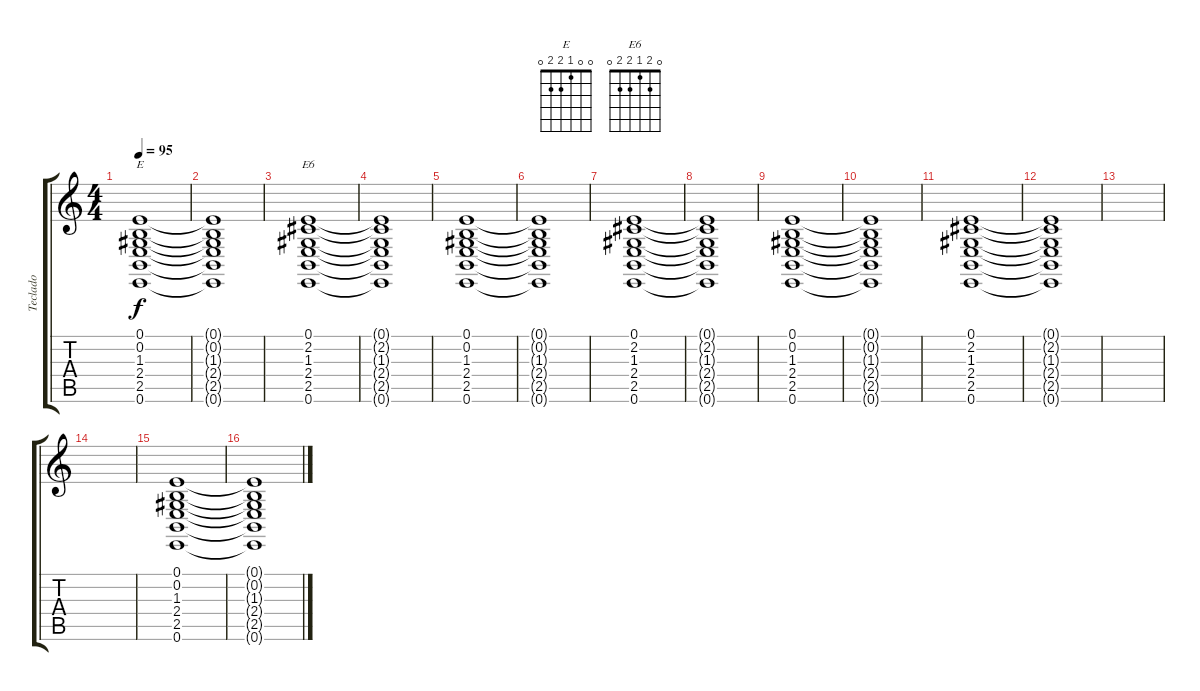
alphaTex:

\track ("Teclado" "Teclado") {instrument voiceoohs}
\staff {score tabs}
\tuning (E4 B3 G3 D3 A2 E2) {hide}
\chord ("E" 0 0 1 2 2 0)
\chord ("E6" 0 2 1 2 2 0)
\ts (4 4)
\tempo 95
\clef g2
\ks c
(0.1 0.2 1.3 2.4 2.5 0.6).1{ch "E" dy f} |
(0.1{t} 0.2{t} 1.3{t} 2.4{t} 2.5{t} 0.6{t}).1 |
(0.1 2.2 1.3 2.4 2.5 0.6).1{ch "E6"} |
(0.1{t} 2.2{t} 1.3{t} 2.4{t} 2.5{t} 0.6{t}).1 |
(0.1 0.2 1.3 2.4 2.5 0.6).1 |
(0.1{t} 0.2{t} 1.3{t} 2.4{t} 2.5{t} 0.6{t}).1 |
(0.1 2.2 1.3 2.4 2.5 0.6).1 |
(0.1{t} 2.2{t} 1.3{t} 2.4{t} 2.5{t} 0.6{t}).1 |
(0.1 0.2 1.3 2.4 2.5 0.6).1 |
(0.1{t} 0.2{t} 1.3{t} 2.4{t} 2.5{t} 0.6{t}).1 |
(0.1 2.2 1.3 2.4 2.5 0.6).1 |
(0.1{t} 2.2{t} 1.3{t} 2.4{t} 2.5{t} 0.6{t}).1 |
|
|
(0.1 0.2 1.3 2.4 2.5 0.6).1 |
(0.1{t} 0.2{t} 1.3{t} 2.4{t} 2.5{t} 0.6{t}).1
